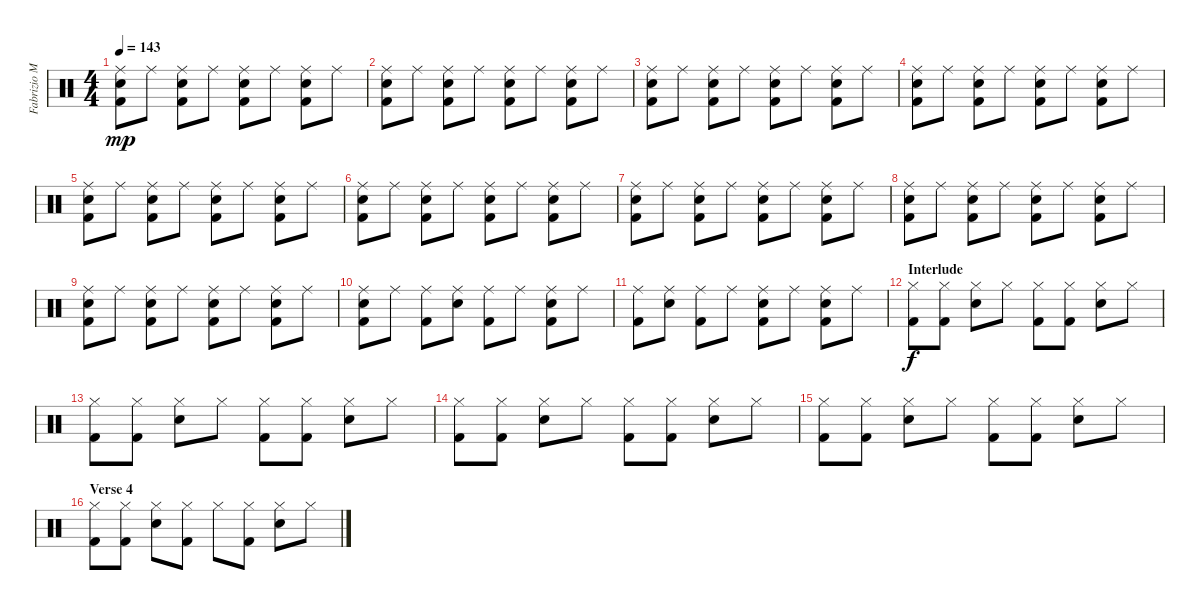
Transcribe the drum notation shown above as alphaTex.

\track ("Fabrizio Moretti" "Fabrizio M") {instrument percussion}
\staff {score}
\articulation defaults
\ts (4 4)
\tempo 143
\clef neutral
\ks c
("Ride (middle)" "Electric Snare (hit)" "Kick (hit) 2").8{dy mp} "Ride (middle)".8 ("Ride (middle)" "Electric Snare (hit)" "Kick (hit) 2").8 "Ride (middle)".8 ("Ride (middle)" "Electric Snare (hit)" "Kick (hit) 2").8 "Ride (middle)".8 ("Ride (middle)" "Electric Snare (hit)" "Kick (hit) 2").8 "Ride (middle)".8 |
("Ride (middle)" "Electric Snare (hit)" "Kick (hit) 2").8 "Ride (middle)".8 ("Ride (middle)" "Electric Snare (hit)" "Kick (hit) 2").8 "Ride (middle)".8 ("Ride (middle)" "Electric Snare (hit)" "Kick (hit) 2").8 "Ride (middle)".8 ("Ride (middle)" "Electric Snare (hit)" "Kick (hit) 2").8 "Ride (middle)".8 |
("Ride (middle)" "Electric Snare (hit)" "Kick (hit) 2").8 "Ride (middle)".8 ("Ride (middle)" "Electric Snare (hit)" "Kick (hit) 2").8 "Ride (middle)".8 ("Ride (middle)" "Electric Snare (hit)" "Kick (hit) 2").8 "Ride (middle)".8 ("Ride (middle)" "Electric Snare (hit)" "Kick (hit) 2").8 "Ride (middle)".8 |
("Ride (middle)" "Electric Snare (hit)" "Kick (hit) 2").8 "Ride (middle)".8 ("Ride (middle)" "Electric Snare (hit)" "Kick (hit) 2").8 "Ride (middle)".8 ("Ride (middle)" "Electric Snare (hit)" "Kick (hit) 2").8 "Ride (middle)".8 ("Ride (middle)" "Electric Snare (hit)" "Kick (hit) 2").8 "Ride (middle)".8 |
("Ride (middle)" "Electric Snare (hit)" "Kick (hit) 2").8 "Ride (middle)".8 ("Ride (middle)" "Electric Snare (hit)" "Kick (hit) 2").8 "Ride (middle)".8 ("Ride (middle)" "Electric Snare (hit)" "Kick (hit) 2").8 "Ride (middle)".8 ("Ride (middle)" "Electric Snare (hit)" "Kick (hit) 2").8 "Ride (middle)".8 |
("Ride (middle)" "Electric Snare (hit)" "Kick (hit) 2").8 "Ride (middle)".8 ("Ride (middle)" "Electric Snare (hit)" "Kick (hit) 2").8 "Ride (middle)".8 ("Ride (middle)" "Electric Snare (hit)" "Kick (hit) 2").8 "Ride (middle)".8 ("Ride (middle)" "Electric Snare (hit)" "Kick (hit) 2").8 "Ride (middle)".8 |
("Ride (middle)" "Electric Snare (hit)" "Kick (hit) 2").8 "Ride (middle)".8 ("Ride (middle)" "Electric Snare (hit)" "Kick (hit) 2").8 "Ride (middle)".8 ("Ride (middle)" "Electric Snare (hit)" "Kick (hit) 2").8 "Ride (middle)".8 ("Ride (middle)" "Electric Snare (hit)" "Kick (hit) 2").8 "Ride (middle)".8 |
("Ride (middle)" "Electric Snare (hit)" "Kick (hit) 2").8 "Ride (middle)".8 ("Ride (middle)" "Electric Snare (hit)" "Kick (hit) 2").8 "Ride (middle)".8 ("Ride (middle)" "Electric Snare (hit)" "Kick (hit) 2").8 "Ride (middle)".8 ("Ride (middle)" "Electric Snare (hit)" "Kick (hit) 2").8 "Ride (middle)".8 |
("Ride (middle)" "Electric Snare (hit)" "Kick (hit) 2").8 "Ride (middle)".8 ("Ride (middle)" "Electric Snare (hit)" "Kick (hit) 2").8 "Ride (middle)".8 ("Ride (middle)" "Electric Snare (hit)" "Kick (hit) 2").8 "Ride (middle)".8 ("Ride (middle)" "Electric Snare (hit)" "Kick (hit) 2").8 "Ride (middle)".8 |
("Ride (middle)" "Electric Snare (hit)" "Kick (hit) 2").8 "Ride (middle)".8 ("Ride (middle)" "Kick (hit) 2").8 ("Ride (middle)" "Electric Snare (hit)").8 ("Ride (middle)" "Kick (hit) 2").8 "Ride (middle)".8 ("Ride (middle)" "Electric Snare (hit)" "Kick (hit) 2").8 "Ride (middle)".8 |
("Ride (middle)" "Kick (hit) 2").8 ("Ride (middle)" "Electric Snare (hit)").8 ("Ride (middle)" "Kick (hit) 2").8 "Ride (middle)".8 ("Ride (middle)" "Electric Snare (hit)" "Kick (hit) 2").8 "Ride (middle)".8 ("Ride (middle)" "Electric Snare (hit)" "Kick (hit) 2").8 "Ride (middle)".8 |
\section ("" "Interlude")
("Hi-Hat (closed)" "Kick (hit) 2").8{dy f} ("Hi-Hat (closed)" "Kick (hit) 2").8 ("Hi-Hat (closed)" "Electric Snare (hit)").8 "Hi-Hat (closed)".8 ("Hi-Hat (closed)" "Kick (hit) 2").8 ("Hi-Hat (closed)" "Kick (hit) 2").8 ("Hi-Hat (closed)" "Electric Snare (hit)").8 "Hi-Hat (closed)".8 |
("Hi-Hat (closed)" "Kick (hit) 2").8 ("Hi-Hat (closed)" "Kick (hit) 2").8 ("Hi-Hat (closed)" "Electric Snare (hit)").8 "Hi-Hat (closed)".8 ("Hi-Hat (closed)" "Kick (hit) 2").8 ("Hi-Hat (closed)" "Kick (hit) 2").8 ("Hi-Hat (closed)" "Electric Snare (hit)").8 "Hi-Hat (closed)".8 |
("Hi-Hat (closed)" "Kick (hit) 2").8 ("Hi-Hat (closed)" "Kick (hit) 2").8 ("Hi-Hat (closed)" "Electric Snare (hit)").8 "Hi-Hat (closed)".8 ("Hi-Hat (closed)" "Kick (hit) 2").8 ("Hi-Hat (closed)" "Kick (hit) 2").8 ("Hi-Hat (closed)" "Electric Snare (hit)").8 "Hi-Hat (closed)".8 |
("Hi-Hat (closed)" "Kick (hit) 2").8 ("Hi-Hat (closed)" "Kick (hit) 2").8 ("Hi-Hat (closed)" "Electric Snare (hit)").8 "Hi-Hat (closed)".8 ("Hi-Hat (closed)" "Kick (hit) 2").8 ("Hi-Hat (closed)" "Kick (hit) 2").8 ("Hi-Hat (closed)" "Electric Snare (hit)").8 "Hi-Hat (closed)".8 |
\section ("" "Verse 4")
("Hi-Hat (closed)" "Kick (hit) 2").8 ("Hi-Hat (closed)" "Kick (hit) 2").8 ("Hi-Hat (closed)" "Electric Snare (hit)").8 ("Hi-Hat (closed)" "Kick (hit) 2").8 "Hi-Hat (closed)".8 ("Hi-Hat (closed)" "Kick (hit) 2").8 ("Hi-Hat (closed)" "Electric Snare (hit)").8 "Hi-Hat (closed)".8
